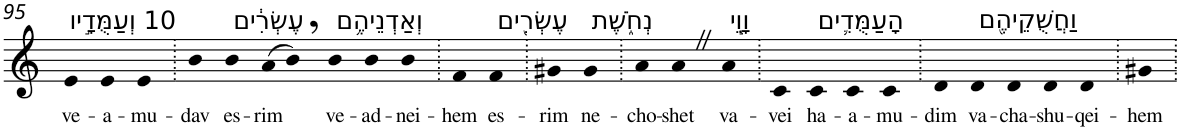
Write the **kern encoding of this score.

**kern	**text
*part1	*part1
*staff1	*staff1
*I"Piano	*
*I'Pno	*
!!LO:PB:g=z
*clefG2	*
*k[]	*
=95	=95
!LO:TX:a:t=10 וְעַמֻּדָ֣יו	!
!	!LO:LY:b
4e	ve-
!	!LO:LY:b
4e	-a-
!	!LO:LY:b
4e	-mu-
=96.	=96.
!	!LO:LY:b
4b	-dav
!LO:TX:a:t=עֶשְׂרִ֔ים	!
!	!LO:LY:b
4b	es-
!	!LO:LY:b
(8a	-rim
8b,)	.
!LO:TX:a:t=וְאַדְנֵיהֶ֥ם	!
!	!LO:LY:b
4b	ve-
!	!LO:LY:b
4b	-ad-
!	!LO:LY:b
4b	-nei-
=97.	=97.
!	!LO:LY:b
4f	-hem
!LO:TX:a:t=עֶשְׂרִ֖ים	!
!	!LO:LY:b
4f	es-
=98.	=98.
!	!LO:LY:b
4g#X	-rim
!LO:TX:a:t=נְחֹ֑שֶׁת	!
!	!LO:LY:b
4g#	ne-
=99.	=99.
!	!LO:LY:b
4a	-cho-
!	!LO:LY:b
4aZ	-shet
!LO:TX:a:t=וָוֵ֧י	!
!	!LO:LY:b
4a	va-
=100.	=100.
!	!LO:LY:b
4c	-vei
!LO:TX:a:t=הָעַמֻּדִ֛ים	!
!	!LO:LY:b
4c	ha-
!	!LO:LY:b
4c	-a-
!	!LO:LY:b
4c	-mu-
=101.	=101.
!	!LO:LY:b
4d	-dim
!LO:TX:a:t=וַחֲשֻׁקֵיהֶ֖ם	!
!	!LO:LY:b
4d	va-
!	!LO:LY:b
4d	-cha-
!	!LO:LY:b
4d	-shu-
!	!LO:LY:b
4d	-qei-
=102.	=102.
!	!LO:LY:b
4g#X	-hem
=.	=.
*-	*-
